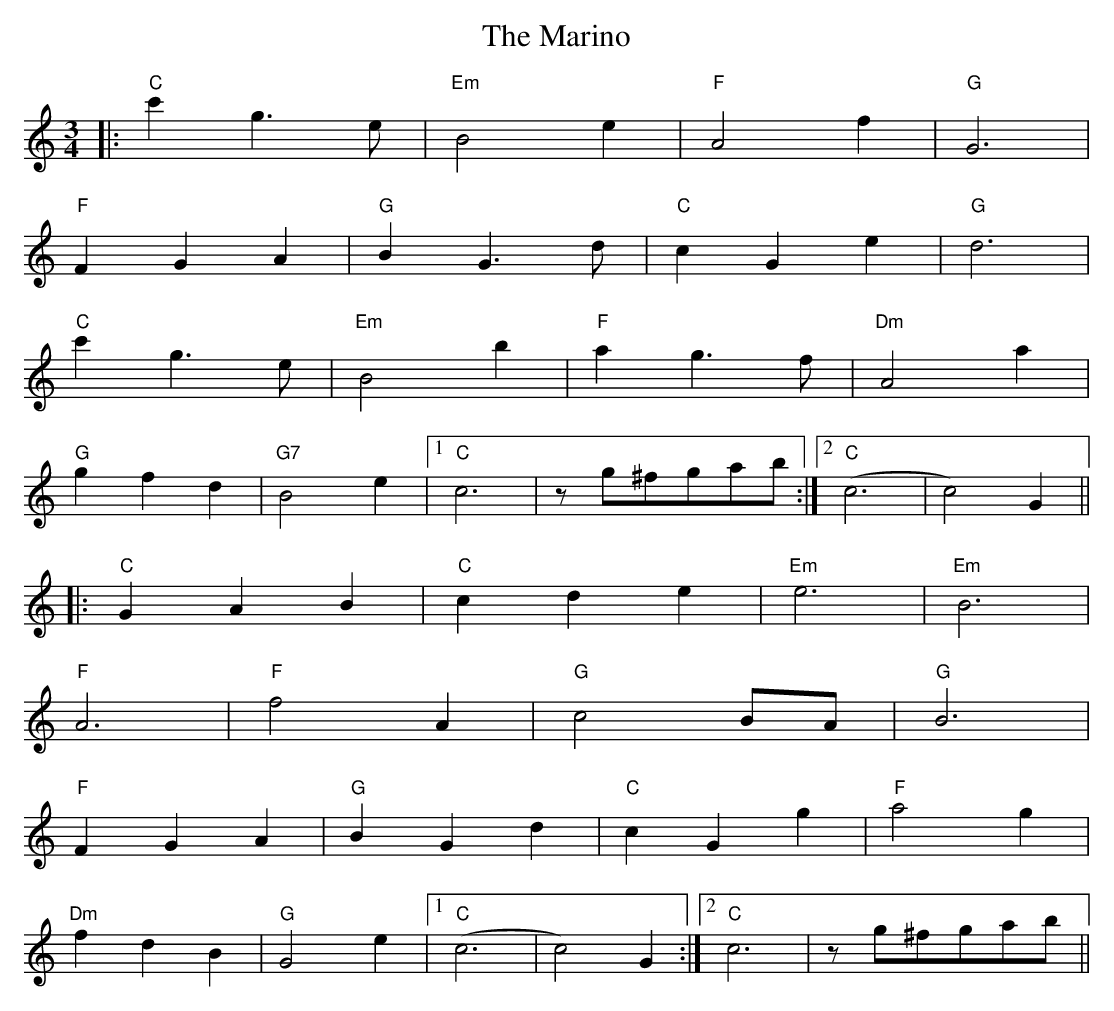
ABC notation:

X:1
T: The Marino
M: 3/4
L: 1/8
K: Cmaj
|:"C" c'2 g3 e|"Em"B4 e2|"F"A4 f2|"G" G6|
"F" F2 G2 A2|"G" B2 G3 d|"C" c2 G2 e2|"G" d6|
"C" c'2 g3 e|"Em" B4 b2|"F" a2 g3 f|"Dm"A4 a2|
"G" g2 f2 d2|"G7" B4 e2|1 "C" c6| zg^fgab:|2 "C" (c6|c4)G2||
|:"C" G2 A2 B2|"C" c2 d2 e2|"Em" e6|"Em" B6|
"F" A6|"F"f4 A2|"G" c4 BA|"G" B6|
"F" F2 G2 A2|"G" B2 G2 d2|"C" c2 G2 g2|"F" a4 g2|
"Dm" f2 d2 B2|"G" G4 e2|1 "C" (c6|c4)G2:|2 "C" c6| zg^fgab||
